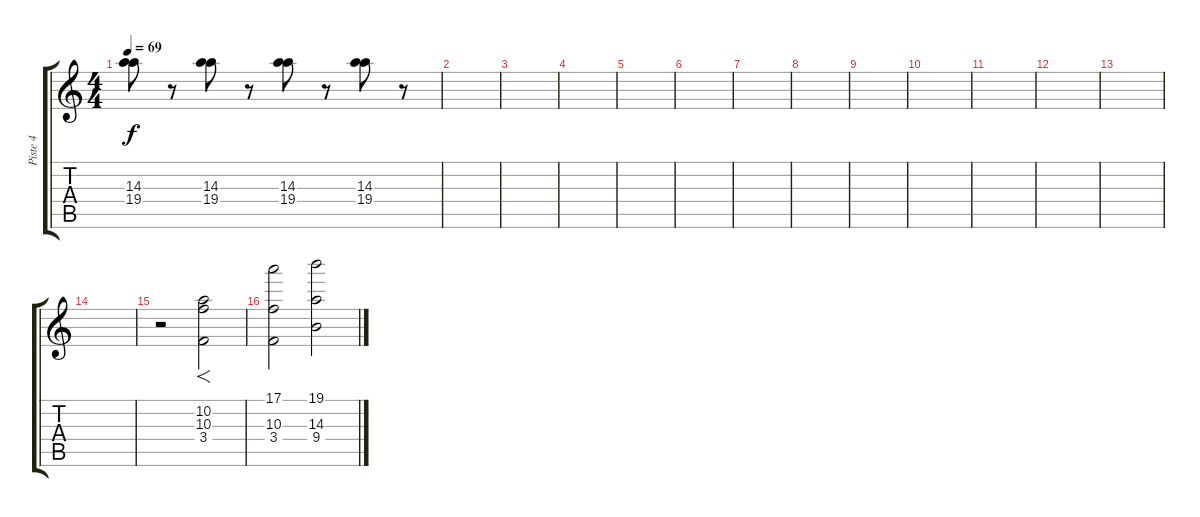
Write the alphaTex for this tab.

\track ("Piste 4" "Piste 4") {instrument electricguitarjazz}
\staff {score tabs}
\tuning (E4 B3 G3 D3 A2 E2) {hide}
\ts (4 4)
\tempo 69
\clef g2
\ks c
(14.3 19.4).8{dy f} r.8 (14.3 19.4).8 r.8 (14.3 19.4).8 r.8 (14.3 19.4).8 r.8 |
|
|
|
|
|
|
|
|
|
|
|
|
|
r.2{volume 16 instrument synthstrings2} (10.2 10.3 3.4).2{f} |
(17.1 10.3 3.4).2 (19.1 14.3 9.4).2
